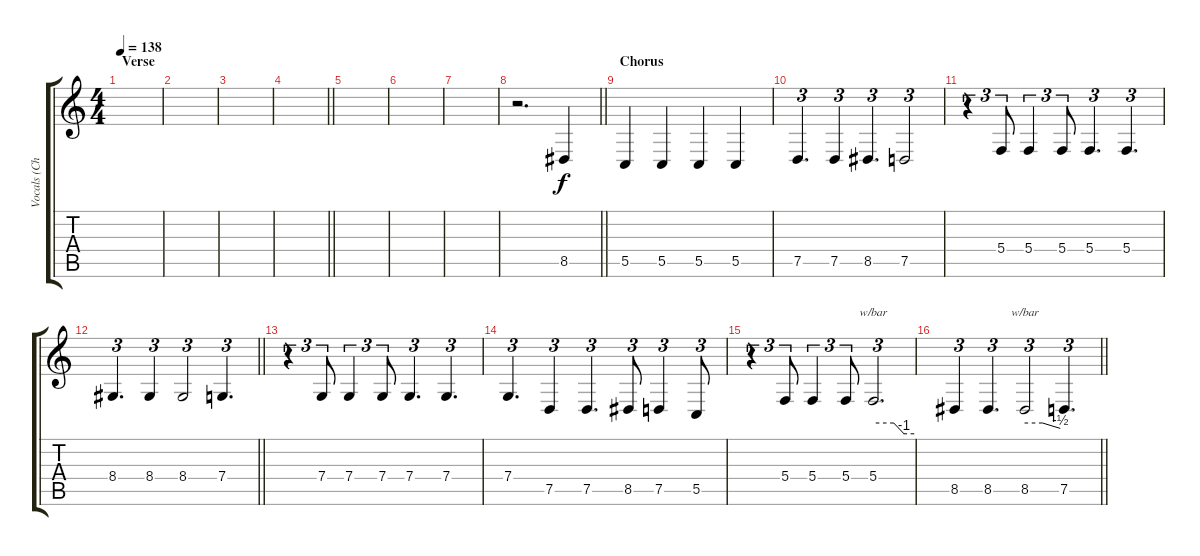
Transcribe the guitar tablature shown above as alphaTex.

\track ("Vocals (Chorus/Bridge)" "Vocals (Ch") {instrument tuba}
\staff {score tabs}
\tuning (D4 A3 F3 C3 G2 C2) {hide}
\ts (4 4)
\section ("" "Verse")
\tempo 138
\clef g2
\ks c
|
|
|
\barLineRight lightlight
|
\section ("" "")
|
|
|
\barLineRight lightlight
r.2{d} 8.5.4 |
\section ("" "Chorus")
5.5.4 5.5.4 5.5.4 5.5.4 |
7.5.4{d tu (3 2)} 7.5.4{tu (3 2)} 8.5.4{d tu (3 2)} 7.5.2{tu (3 2)} |
r.4{tu (3 2)} 5.4.8{tu (3 2)} 5.4.4{tu (3 2)} 5.4.8{tu (3 2)} 5.4.4{d tu (3 2)} 5.4.4{d tu (3 2)} |
\barLineRight lightlight
8.4.4{d tu (3 2)} 8.4.4{tu (3 2)} 8.4.2{tu (3 2)} 7.4.4{d tu (3 2)} |
\section ("" "")
r.4{tu (3 2)} 7.4.8{tu (3 2)} 7.4.4{tu (3 2)} 7.4.8{tu (3 2)} 7.4.4{d tu (3 2)} 7.4.4{d tu (3 2)} |
7.4.4{d tu (3 2)} 7.5.4{tu (3 2)} 7.5.4{d tu (3 2)} 8.5.8{tu (3 2)} 7.5.4{tu (3 2)} 5.5.8{tu (3 2)} |
r.4{tu (3 2)} 5.4.8{tu (3 2)} 5.4.4{tu (3 2)} 5.4.8{tu (3 2)} 5.4.2{d tu (3 2) tbe (custom default 0 0 30 0 45 -4 60 -4)} |
\barLineRight lightlight
8.5.4{tu (3 2)} 8.5.4{d tu (3 2)} 8.5.2{tu (3 2) tbe (custom default 0 0 30 0 60 -2)} 7.5.4{d tu (3 2)}
